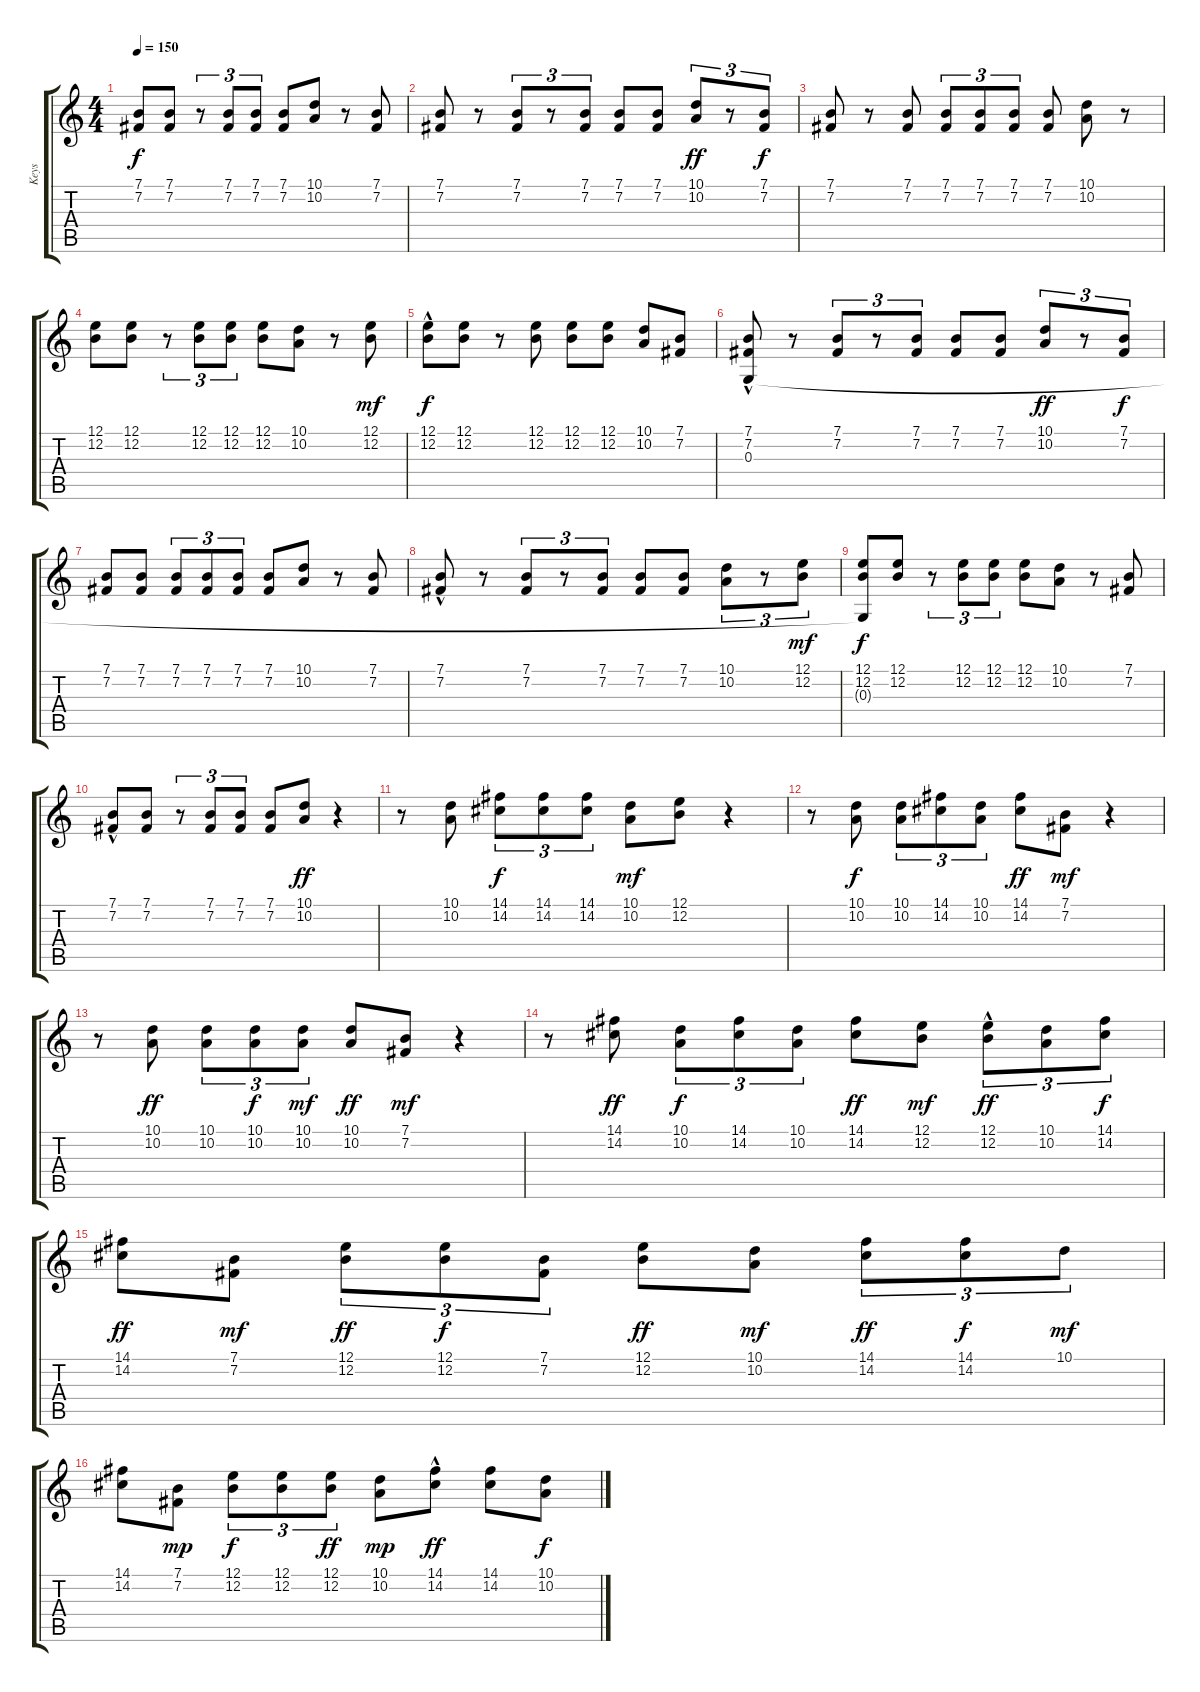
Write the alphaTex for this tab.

\track ("Keys" "Keys") {instrument rockorgan}
\staff {score tabs}
\tuning (E4 B3 G3 D3 A2 E2) {hide}
\ts (4 4)
\tempo 150
\clef g2
\ks c
(7.1 7.2).8{dy f} (7.1 7.2).8 r.8{tu (3 2)} (7.1 7.2).8{tu (3 2)} (7.1 7.2).8{tu (3 2)} (7.1 7.2).8 (10.1 10.2).8 r.8 (7.1 7.2).8 |
(7.1 7.2).8 r.8 (7.1 7.2).8{tu (3 2)} r.8{tu (3 2)} (7.1 7.2).8{tu (3 2)} (7.1 7.2).8 (7.1 7.2).8 (10.1 10.2).8{tu (3 2) dy ff} r.8{tu (3 2)} (7.1 7.2).8{tu (3 2) dy f} |
(7.1 7.2).8 r.8 (7.1 7.2).8 (7.1 7.2).8{tu (3 2)} (7.1 7.2).8{tu (3 2)} (7.1 7.2).8{tu (3 2)} (7.1 7.2).8 (10.1 10.2).8 r.8 |
(12.1 12.2).8 (12.1 12.2).8 r.8{tu (3 2)} (12.1 12.2).8{tu (3 2)} (12.1 12.2).8{tu (3 2)} (12.1 12.2).8 (10.1 10.2).8 r.8 (12.1 12.2).8{dy mf} |
(12.1 12.2{hac}).8{dy f} (12.1 12.2).8 r.8 (12.1 12.2).8 (12.1 12.2).8 (12.1 12.2).8 (10.1 10.2).8 (7.1 7.2).8 |
(7.1{hac} 7.2 0.3{hac}).8 r.8 (7.1 7.2).8{tu (3 2)} r.8{tu (3 2)} (7.1 7.2).8{tu (3 2)} (7.1 7.2).8 (7.1 7.2).8 (10.1 10.2).8{tu (3 2) dy ff} r.8{tu (3 2)} (7.1 7.2).8{tu (3 2) dy f} |
(7.1 7.2).8 (7.1 7.2).8 (7.1 7.2).8{tu (3 2)} (7.1 7.2).8{tu (3 2)} (7.1 7.2).8{tu (3 2)} (7.1 7.2).8 (10.1 10.2).8 r.8 (7.1 7.2).8 |
(7.1{hac} 7.2).8 r.8 (7.1 7.2).8{tu (3 2)} r.8{tu (3 2)} (7.1 7.2).8{tu (3 2)} (7.1 7.2).8 (7.1 7.2).8 (10.1 10.2).8{tu (3 2)} r.8{tu (3 2)} (12.1 12.2).8{tu (3 2) dy mf} |
(12.1 12.2 0.3{t}).8{dy f} (12.1 12.2).8 r.8{tu (3 2)} (12.1 12.2).8{tu (3 2)} (12.1 12.2).8{tu (3 2)} (12.1 12.2).8 (10.1 10.2).8 r.8 (7.1 7.2).8 |
(7.1{hac} 7.2).8 (7.1 7.2).8 r.8{tu (3 2)} (7.1 7.2).8{tu (3 2)} (7.1 7.2).8{tu (3 2)} (7.1 7.2).8 (10.1 10.2).8{dy ff} r.4 |
r.8 (10.1 10.2).8 (14.1 14.2).8{tu (3 2) dy f} (14.1 14.2).8{tu (3 2)} (14.1 14.2).8{tu (3 2)} (10.1 10.2).8{dy mf} (12.1 12.2).8 r.4 |
r.8 (10.1 10.2).8{dy f} (10.1 10.2).8{tu (3 2)} (14.1 14.2).8{tu (3 2)} (10.1 10.2).8{tu (3 2)} (14.1 14.2).8{dy ff} (7.1 7.2).8{dy mf} r.4 |
r.8 (10.1 10.2).8{dy ff} (10.1 10.2).8{tu (3 2)} (10.1 10.2).8{tu (3 2) dy f} (10.1 10.2).8{tu (3 2) dy mf} (10.1 10.2).8{dy ff} (7.1 7.2).8{dy mf} r.4 |
r.8 (14.1 14.2).8{dy ff} (10.1 10.2).8{tu (3 2) dy f} (14.1 14.2).8{tu (3 2)} (10.1 10.2).8{tu (3 2)} (14.1 14.2).8{dy ff} (12.1 12.2).8{dy mf} (12.1 12.2{hac}).8{tu (3 2) dy ff} (10.1 10.2).8{tu (3 2)} (14.1 14.2).8{tu (3 2) dy f} |
(14.1 14.2).8{dy ff} (7.1 7.2).8{dy mf} (12.1 12.2).8{tu (3 2) dy ff} (12.1 12.2).8{tu (3 2) dy f} (7.1 7.2).8{tu (3 2)} (12.1 12.2).8{dy ff} (10.1 10.2).8{dy mf} (14.1 14.2).8{tu (3 2) dy ff} (14.1 14.2).8{tu (3 2) dy f} 10.1.8{tu (3 2) dy mf} |
(14.1 14.2).8 (7.1 7.2).8{dy mp} (12.1 12.2).8{tu (3 2) dy f} (12.1 12.2).8{tu (3 2)} (12.1 12.2).8{tu (3 2) dy ff} (10.1 10.2).8{dy mp} (14.1{hac} 14.2).8{dy ff} (14.1 14.2).8 (10.1 10.2).8{dy f}
